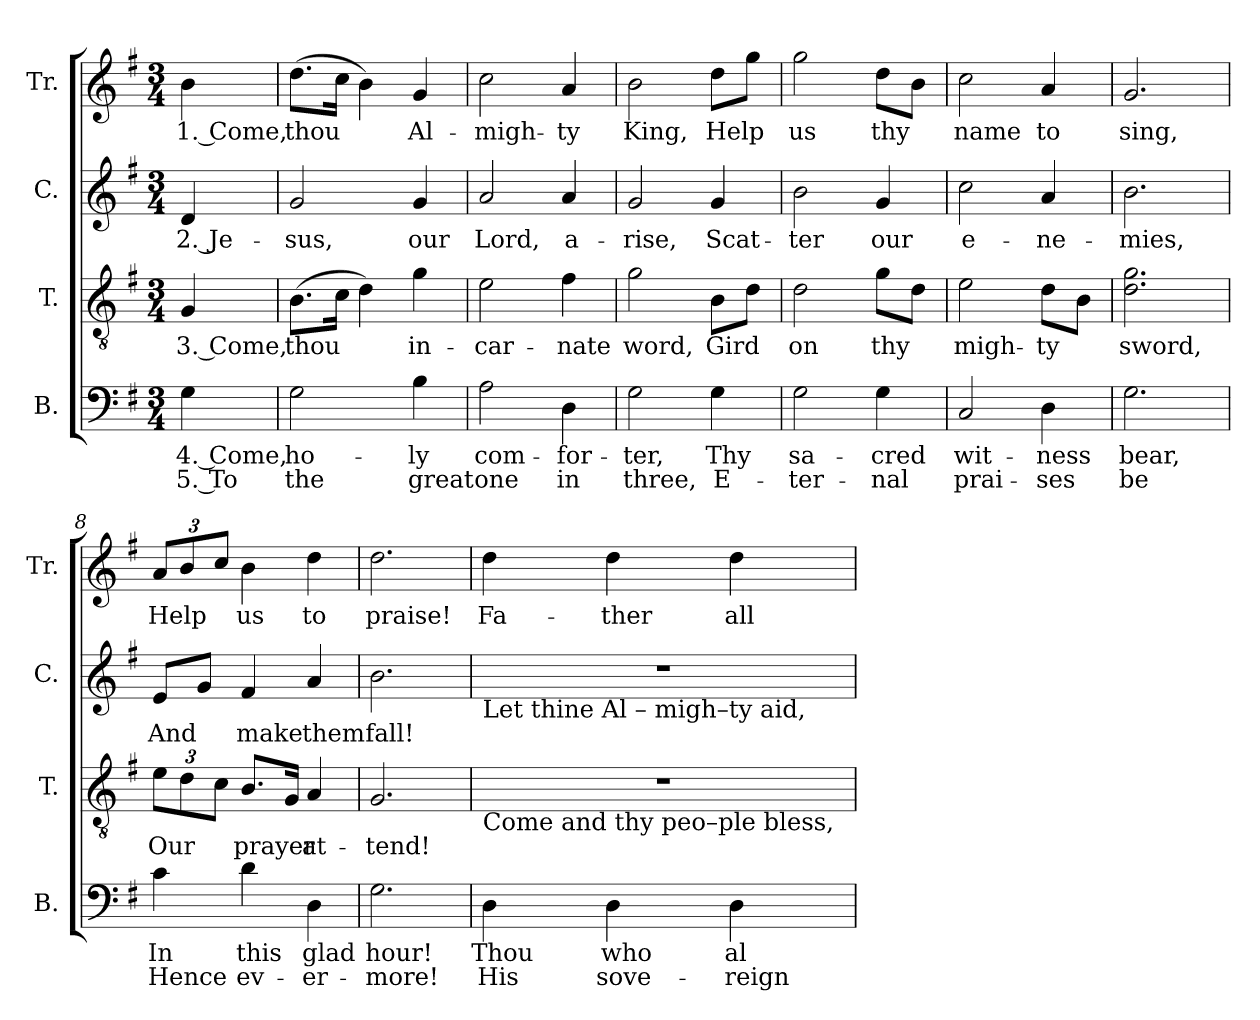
**kern	**text	**text	**kern	**text	**kern	**text	**kern	**text
*part4	*part4	*part4	*part3	*part3	*part2	*part2	*part1	*part1
*staff4	*staff4	*staff4	*staff3	*staff3	*staff2	*staff2	*staff1	*staff1
*I"B.	*	*	*I"T.	*	*I"C.	*	*I"Tr.	*
*I'B.	*	*	*I'T.	*	*I'C.	*	*I'Tr.	*
*clefF4	*	*	*clefGv2	*	*clefG2	*	*clefG2	*
*k[f#]	*	*	*k[f#]	*	*k[f#]	*	*k[f#]	*
*M3/4	*	*	*M3/4	*	*M3/4	*	*M3/4	*
*MM80	*	*	*MM80	*	*MM80	*	*MM80	*
=1	=1	=1	=1	=1	=1	=1	=1	=1
4G\	4. Come,	5. To	4G/	3. Come,	4d/	2. Je-	4b\	1. Come,
=2	=2	=2	=2	=2	=2	=2	=2	=2
2G\	ho-	the	(8.B\L	thou	2g/	-sus,	(8.dd\L	thou
.	.	.	16c\Jk	.	.	.	16cc\Jk	.
.	.	.	4d\)	.	.	.	4b\)	.
4B\	-ly	great	4g\	in-	4g/	our	4g/	Al-
=3	=3	=3	=3	=3	=3	=3	=3	=3
2A\	com-	one	2e\	-car-	2a/	Lord,	2cc\	-migh-
4D\	-for-	in	4f#\	-nate	4a/	a-	4a/	-ty
=4	=4	=4	=4	=4	=4	=4	=4	=4
2G\	-ter,	three,	2g\	word,	2g/	-rise,	2b\	King,
4G\	Thy	E-	8B\L	Gird	4g/	Scat-	8dd\L	Help
.	.	.	8d\J	.	.	.	8gg\J	.
=5	=5	=5	=5	=5	=5	=5	=5	=5
2G\	sa-	-ter-	2d\	on	2b\	-ter	2gg\	us
4G\	-cred	-nal	8g\L	thy	4g/	our	8dd\L	thy
.	.	.	8d\J	.	.	.	8b\J	.
=6	=6	=6	=6	=6	=6	=6	=6	=6
2C/	wit-	prai-	2e\	migh-	2cc\	e-	2cc\	name
4D\	-ness	-ses	8d\L	-ty	4a/	-ne-	4a/	to
.	.	.	8B\J	.	.	.	.	.
=7	=7	=7	=7	=7	=7	=7	=7	=7
2.G\	bear,	be	2.d\ 2.g\	sword,	2.b\	-mies,	2.g/	sing,
!!LO:LB:g=z
=8	=8	=8	=8	=8	=8	=8	=8	=8
*	*	*	*Xbrackettup	*	*	*	*Xbrackettup	*
4c\	In	Hence	12e\L	Our	8e/L	And	12a/L	Help
.	.	.	12d\	.	.	.	12b/	.
.	.	.	.	.	8g/J	.	.	.
.	.	.	12c\J	.	.	.	12cc/J	.
4d\	this	ev-	8.B/L	prayer	4f#/	make	4b\	us
.	.	.	16G/Jk	.	.	.	.	.
4D\	glad	-er-	4A/	at-	4a/	them	4dd\	to
=9	=9	=9	=9	=9	=9	=9	=9	=9
2.G\	hour!	-more!	2.G/	-tend!	2.b\	fall!	2.dd\	praise!
=10	=10	=10	=10	=10	=10	=10	=10	=10
!	!	!	!	!	!LO:TX:b:t=Let     thine  Al    –      migh–ty  aid,	!	!	!
!	!	!	!LO:TX:b:t=Come  and   thy           peo–ple  bless,	!	!	!	!	!
4D\	Thou	His	2.r	.	2.r	.	4dd\	Fa-
4D\	who	sove-	.	.	.	.	4dd\	-ther
4D\	al-	-reign	.	.	.	.	4dd\	all
=	=	=	=	=	=	=	=	=
*-	*-	*-	*-	*-	*-	*-	*-	*-
